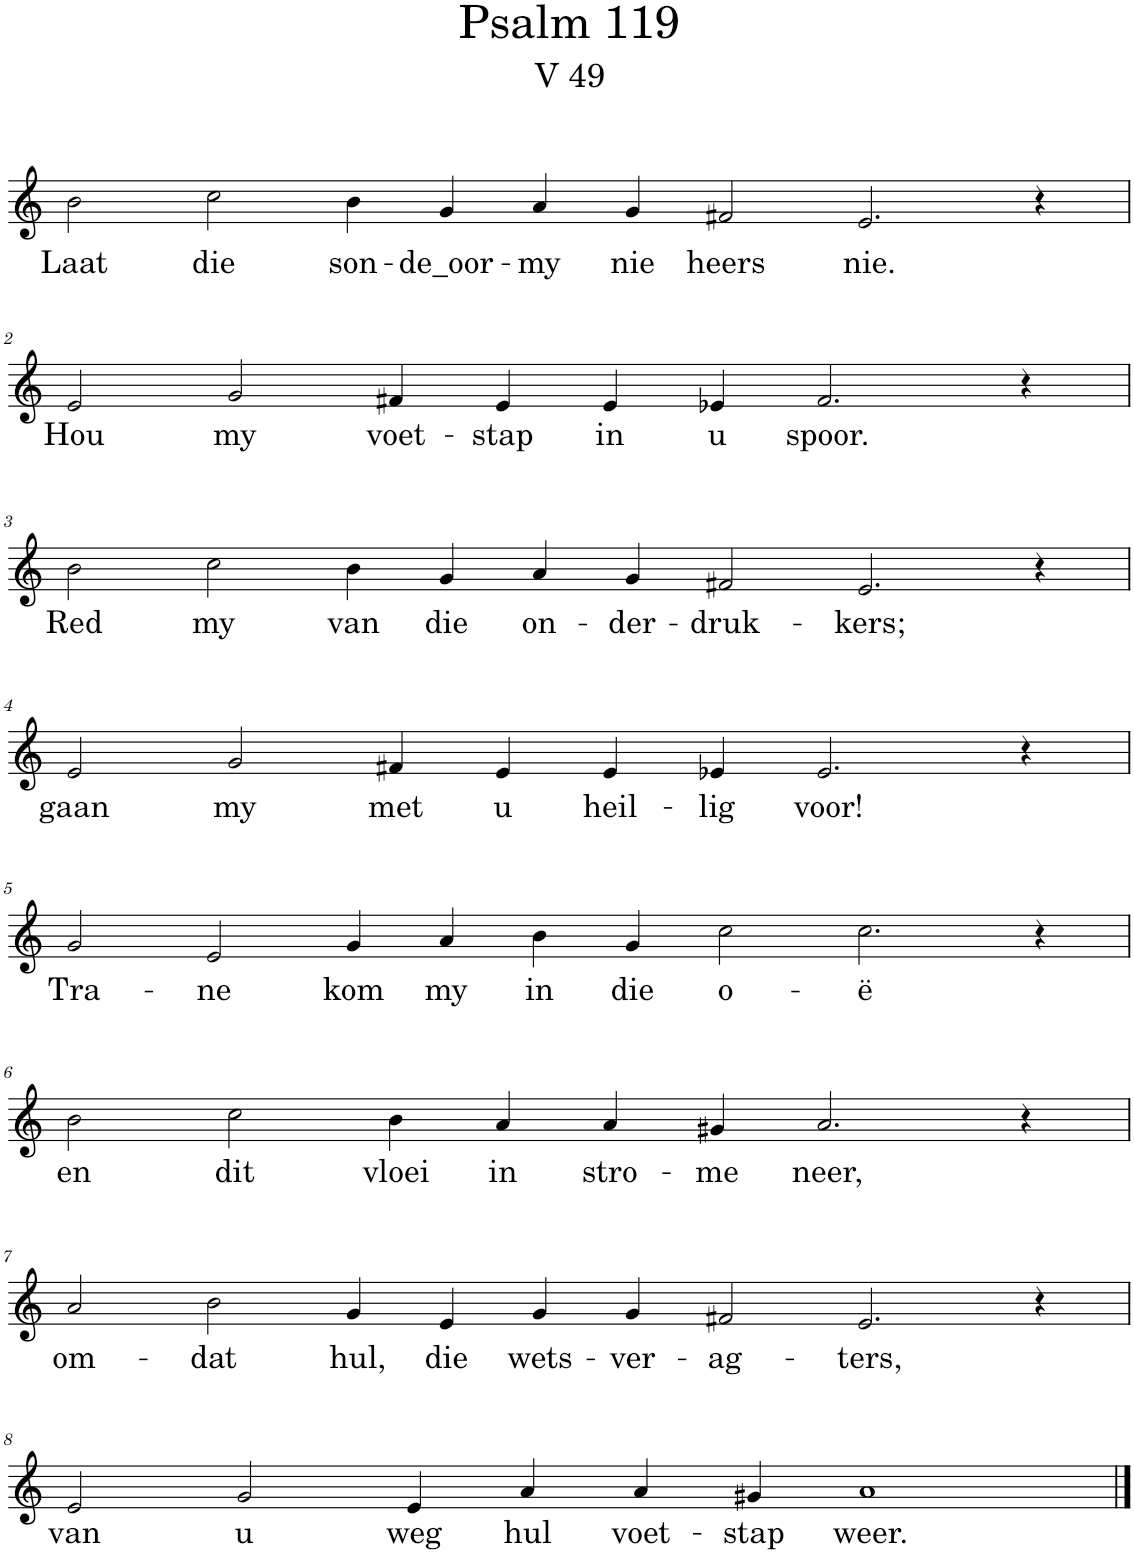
**kern	**text
*part1	*part1
*staff1	*staff1
*I"Pipe Organ	*
*I'Org.	*
*clefG2	*
*k[]	*
*M14/4	*
=1	=1
!	!LO:LY:b
2b\	Laat
!	!LO:LY:b
2cc\	die
!	!LO:LY:b
4b\	son-
!	!LO:LY:b
4g/	-de_oor-
!	!LO:LY:b
4a/	-my
!	!LO:LY:b
4g/	nie
!	!LO:LY:b
2f#X/	heers
!	!LO:LY:b
2.e/	nie.
4r	.
!!LO:LB:g=z
=2	=2
*M12/4	*
!	!LO:LY:b
2e/	Hou
!	!LO:LY:b
2g/	my
!	!LO:LY:b
4f#X/	voet-
!	!LO:LY:b
4e/	-stap
!	!LO:LY:b
4e/	in
!	!LO:LY:b
4e-X/	u
!	!LO:LY:b
2.f#/	spoor.
4r	.
!!LO:LB:g=z
=3	=3
*M14/4	*
!	!LO:LY:b
2b\	Red
!	!LO:LY:b
2cc\	my
!	!LO:LY:b
4b\	van
!	!LO:LY:b
4g/	die
!	!LO:LY:b
4a/	on-
!	!LO:LY:b
4g/	-der-
!	!LO:LY:b
2f#X/	-druk-
!	!LO:LY:b
2.e/	-kers;
4r	.
!!LO:LB:g=z
=4	=4
*M12/4	*
!	!LO:LY:b
2e/	gaan
!	!LO:LY:b
2g/	my
!	!LO:LY:b
4f#X/	met
!	!LO:LY:b
4e/	u
!	!LO:LY:b
4e/	heil-
!	!LO:LY:b
4e-X/	-lig
!	!LO:LY:b
2.e-/	voor!
4r	.
!!LO:LB:g=z
=5	=5
*M14/4	*
!	!LO:LY:b
2g/	Tra-
!	!LO:LY:b
2e/	-ne
!	!LO:LY:b
4g/	kom
!	!LO:LY:b
4a/	my
!	!LO:LY:b
4b\	in
!	!LO:LY:b
4g/	die
!	!LO:LY:b
2cc\	o-
!	!LO:LY:b
2.cc\	-ë
4r	.
!!LO:LB:g=z
=6	=6
*M12/4	*
!	!LO:LY:b
2b\	en
!	!LO:LY:b
2cc\	dit
!	!LO:LY:b
4b\	vloei
!	!LO:LY:b
4a/	in
!	!LO:LY:b
4a/	stro-
!	!LO:LY:b
4g#X/	-me
!	!LO:LY:b
2.a/	neer,
4r	.
!!LO:LB:g=z
=7	=7
*M14/4	*
!	!LO:LY:b
2a/	om-
!	!LO:LY:b
2b\	-dat
!	!LO:LY:b
4g/	hul,
!	!LO:LY:b
4e/	die
!	!LO:LY:b
4g/	wets-
!	!LO:LY:b
4g/	-ver-
!	!LO:LY:b
2f#X/	-ag-
!	!LO:LY:b
2.e/	-ters,
4r	.
!!LO:LB:g=z
=8	=8
!	!LO:LY:b
2e/	van
!	!LO:LY:b
2g/	u
!	!LO:LY:b
4e/	weg
!	!LO:LY:b
4a/	hul
!	!LO:LY:b
4a/	voet-
!	!LO:LY:b
4g#X/	-stap
!	!LO:LY:b
1a	weer.
==	==
*-	*-
